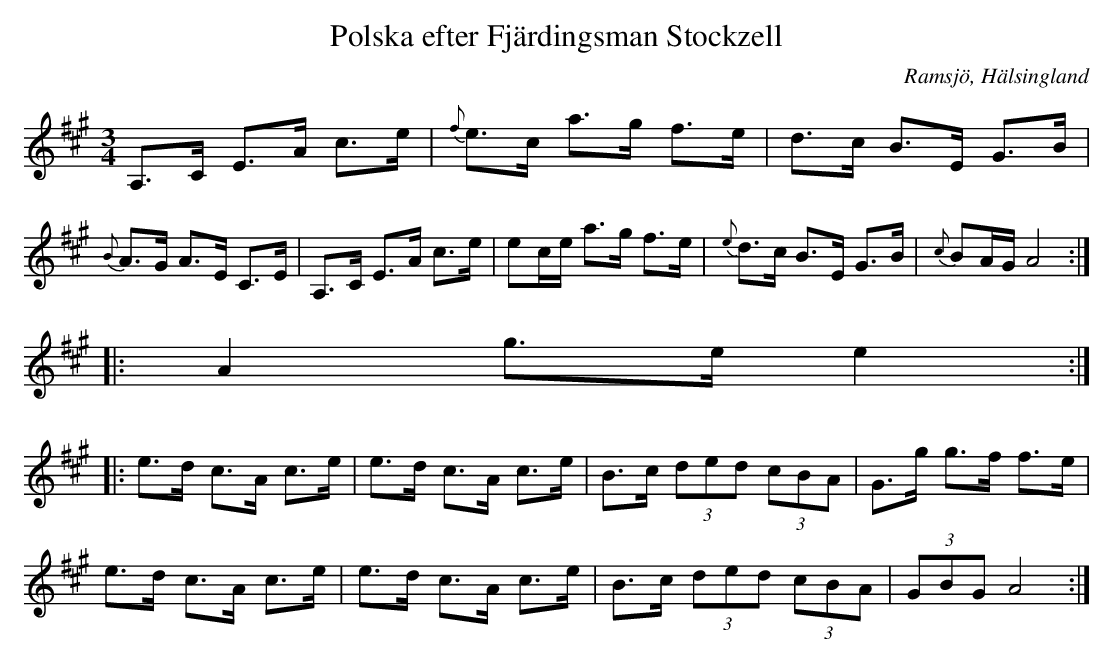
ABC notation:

X:1
T:Polska efter Fjärdingsman Stockzell
O: Ramsjö, Hälsingland
M:3/4
L:1/8
K:A
A,>C E>A c>e|{f}e>c a>g f>e| d>c B>E G>B |{B}A>G A>E C>E|A,>C E>A c>e|ec/e/ a>g f>e| {e}d>c B>E G>B |{c}BA/G/ A4:|
|:A2 g>e e2:|
|: e>d c>A c>e | e>d c>A c>e | B>c (3ded (3cBA | G>g g>f f>e |
e>d c>A c>e | e>d c>A c>e | B>c (3ded (3cBA | (3GBG A4 :|]
